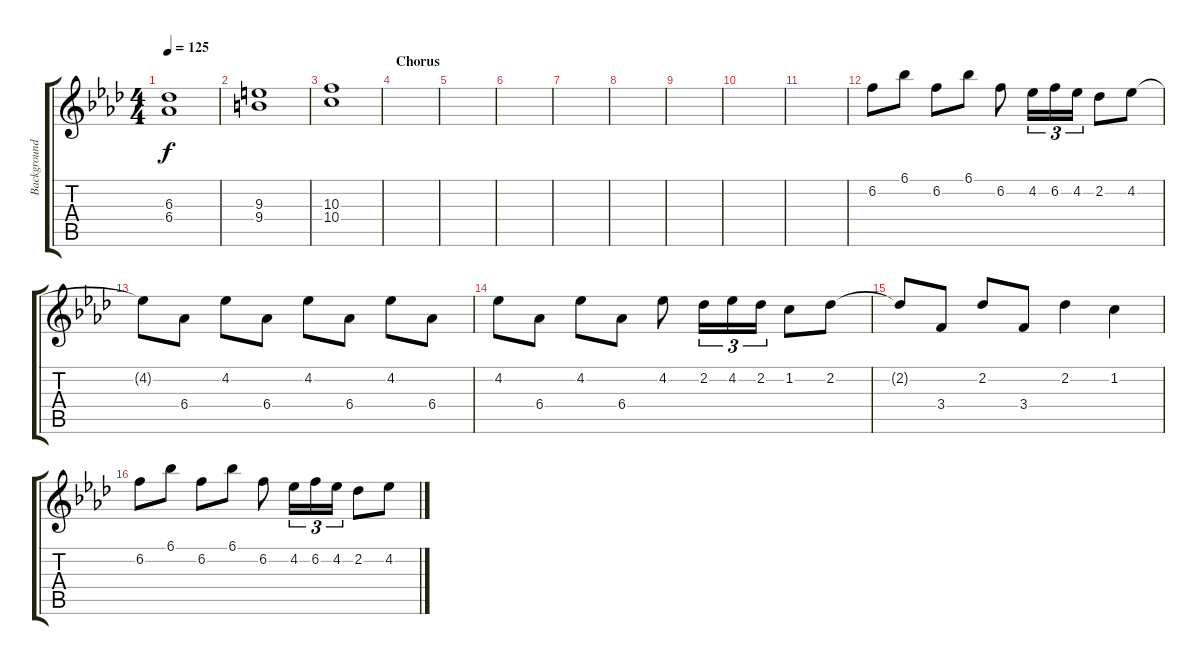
\track ("Background Guitar" "Background") {instrument distortionguitar}
\staff {score tabs}
\tuning (E4 B3 G3 D3 A2 D2) {hide}
\ts (4 4)
\tempo 125
\clef g2
\ks fminor
(6.3 6.4).1{dy f} |
(9.3 9.4).1 |
(10.3 10.4).1 |
\section ("" "Chorus")
|
|
|
|
|
|
|
|
6.2.8 6.1.8 6.2.8 6.1.8 6.2.8 4.2.16{tu (3 2)} 6.2.16{tu (3 2)} 4.2.16{tu (3 2)} 2.2.8 4.2.8 |
4.2{t}.8 6.4.8 4.2.8 6.4.8 4.2.8 6.4.8 4.2.8 6.4.8 |
4.2.8 6.4.8 4.2.8 6.4.8 4.2.8 2.2.16{tu (3 2)} 4.2.16{tu (3 2)} 2.2.16{tu (3 2)} 1.2.8 2.2.8 |
2.2{t}.8 3.4.8 2.2.8 3.4.8 2.2.4 1.2.4 |
6.2.8 6.1.8 6.2.8 6.1.8 6.2.8 4.2.16{tu (3 2)} 6.2.16{tu (3 2)} 4.2.16{tu (3 2)} 2.2.8 4.2.8
